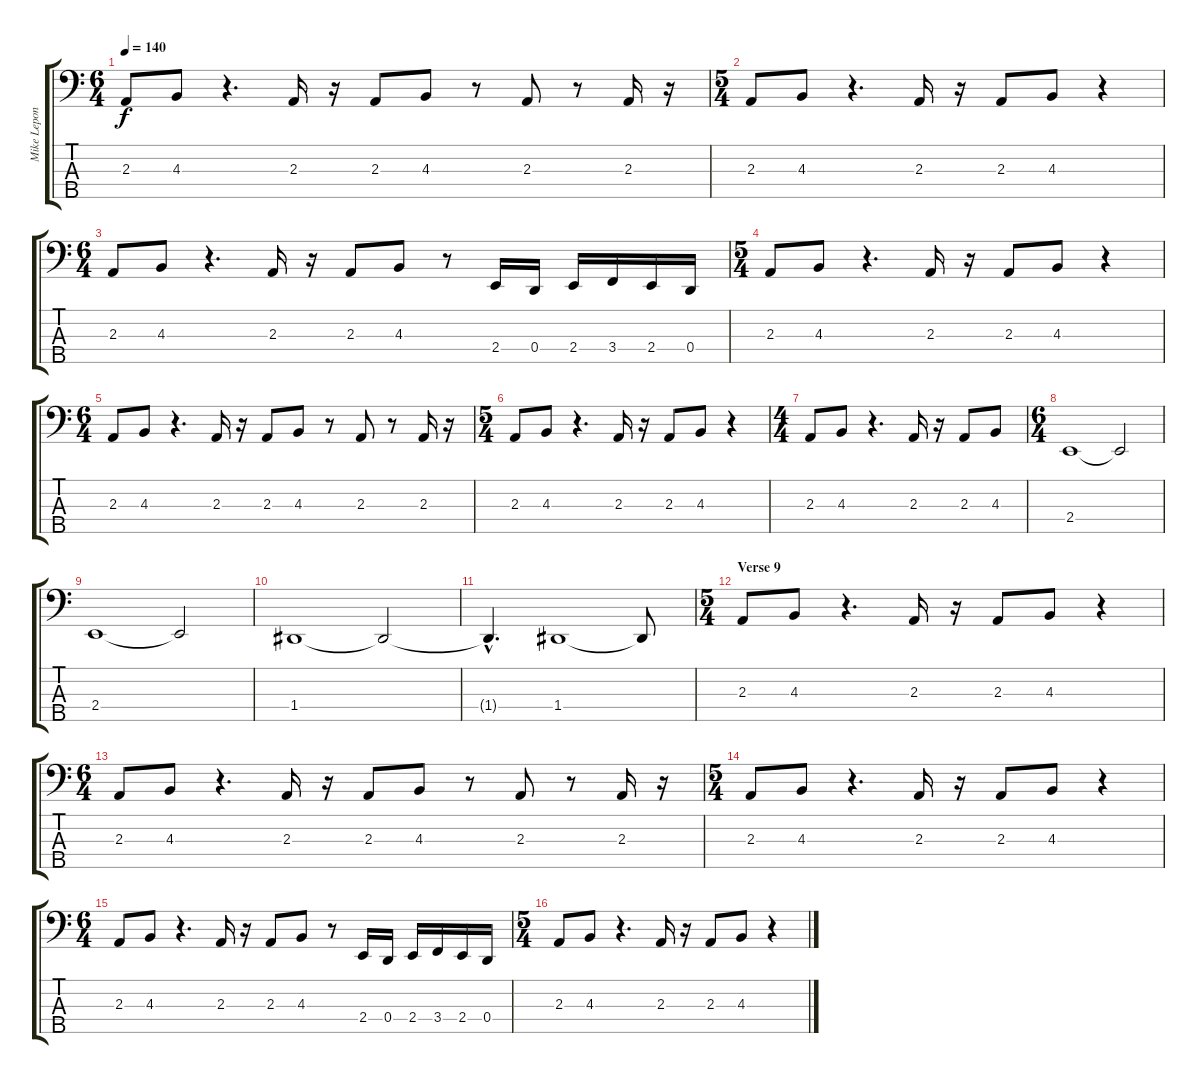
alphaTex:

\track ("Mike Lepond" "Mike Lepon") {instrument electricbasspick}
\staff {score tabs}
\tuning (F2 C2 G1 D1 A0) {hide}
\ts (6 4)
\tempo 140
\clef f4
\ks c
2.3.8{dy f} 4.3.8 r.4{d} 2.3.16 r.16 2.3.8 4.3.8 r.8 2.3.8 r.8 2.3.16 r.16 |
\ts (5 4)
2.3.8 4.3.8 r.4{d} 2.3.16 r.16 2.3.8 4.3.8 r.4 |
\ts (6 4)
2.3.8 4.3.8 r.4{d} 2.3.16 r.16 2.3.8 4.3.8 r.8 2.4.16 0.4.16 2.4.16 3.4.16 2.4.16 0.4.16 |
\ts (5 4)
2.3.8 4.3.8 r.4{d} 2.3.16 r.16 2.3.8 4.3.8 r.4 |
\ts (6 4)
2.3.8 4.3.8 r.4{d} 2.3.16 r.16 2.3.8 4.3.8 r.8 2.3.8 r.8 2.3.16 r.16 |
\ts (5 4)
2.3.8 4.3.8 r.4{d} 2.3.16 r.16 2.3.8 4.3.8 r.4 |
\ts (4 4)
2.3.8 4.3.8 r.4{d} 2.3.16 r.16 2.3.8 4.3.8 |
\ts (6 4)
2.4.1 2.4{t}.2 |
2.4.1 2.4{t}.2 |
1.4.1 1.4{t}.2 |
1.4{hac t}.4{d} 1.4.1 1.4{t}.8 |
\ts (5 4)
\section ("" "Verse 9")
2.3.8 4.3.8 r.4{d} 2.3.16 r.16 2.3.8 4.3.8 r.4 |
\ts (6 4)
2.3.8 4.3.8 r.4{d} 2.3.16 r.16 2.3.8 4.3.8 r.8 2.3.8 r.8 2.3.16 r.16 |
\ts (5 4)
2.3.8 4.3.8 r.4{d} 2.3.16 r.16 2.3.8 4.3.8 r.4 |
\ts (6 4)
2.3.8 4.3.8 r.4{d} 2.3.16 r.16 2.3.8 4.3.8 r.8 2.4.16 0.4.16 2.4.16 3.4.16 2.4.16 0.4.16 |
\ts (5 4)
2.3.8 4.3.8 r.4{d} 2.3.16 r.16 2.3.8 4.3.8 r.4
